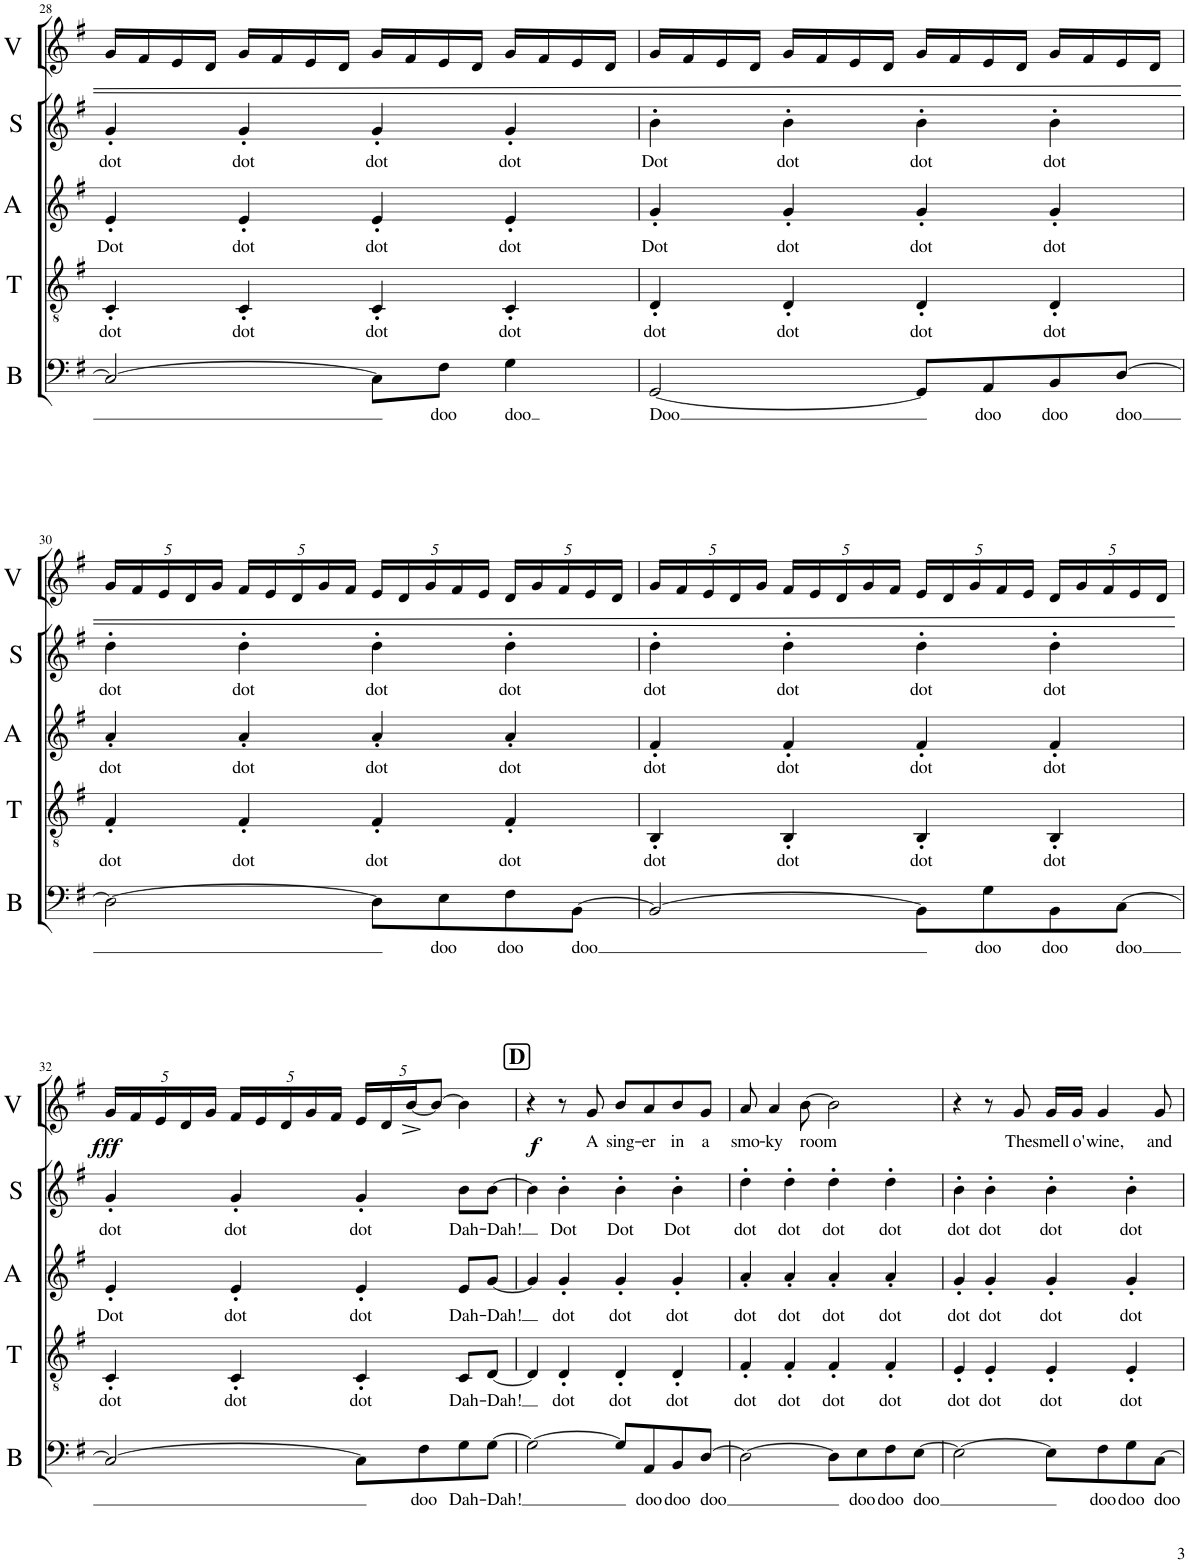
**kern	**text	**kern	**text	**kern	**text	**kern	**text	**kern	**text	**dynam
*part5	*part5	*part4	*part4	*part3	*part3	*part2	*part2	*part1	*part1	*part1
*staff5	*staff5	*staff4	*staff4	*staff3	*staff3	*staff2	*staff2	*staff1	*staff1	*staff1
*I"Bass	*	*I"Tenor	*	*I"Alto	*	*I"Soprano	*	*I"Soloist (Various)	*	*
*I'B	*	*I'T	*	*I'A	*	*I'S	*	*I'V	*	*
!!LO:PB:g=z
*clefF4	*	*clefGv2	*	*clefG2	*	*clefG2	*	*clefG2	*	*
*k[f#]	*	*k[f#]	*	*k[f#]	*	*k[f#]	*	*k[f#]	*	*
*M4/4	*	*M4/4	*	*M4/4	*	*M4/4	*	*M4/4	*	*
=28	=28	=28	=28	=28	=28	=28	=28	=28	=28	=28
!	!	!	!LO:LY:b	!	!LO:LY:b	!	!LO:LY:b	!	!	!
2C/_	.	4C'/	dot	4e'/	Dot	4g'/	dot	16g/LL	.	.
.	.	.	.	.	.	.	.	16f#/	.	.
.	.	.	.	.	.	.	.	16e/	.	.
.	.	.	.	.	.	.	.	16d/JJ	.	.
!	!	!	!LO:LY:b	!	!LO:LY:b	!	!LO:LY:b	!	!	!
.	.	4C'/	dot	4e'/	dot	4g'/	dot	16g/LL	.	.
.	.	.	.	.	.	.	.	16f#/	.	.
.	.	.	.	.	.	.	.	16e/	.	.
.	.	.	.	.	.	.	.	16d/JJ	.	.
!	!	!	!LO:LY:b	!	!LO:LY:b	!	!LO:LY:b	!	!	!
8C\L]	.	4C'/	dot	4e'/	dot	4g'/	dot	16g/LL	.	.
.	.	.	.	.	.	.	.	16f#/	.	.
!	!LO:LY:b	!	!	!	!	!	!	!	!	!
8F#\J	doo	.	.	.	.	.	.	16e/	.	.
.	.	.	.	.	.	.	.	16d/JJ	.	.
!	!LO:LY:b	!	!LO:LY:b	!	!LO:LY:b	!	!LO:LY:b	!	!	!
4G\	doo	4C'/	dot	4e'/	dot	4g'/	dot	16g/LL	.	.
.	.	.	.	.	.	.	.	16f#/	.	.
.	.	.	.	.	.	.	.	16e/	.	.
.	.	.	.	.	.	.	.	16d/JJ	.	.
=29	=29	=29	=29	=29	=29	=29	=29	=29	=29	=29
!	!LO:LY:b	!	!LO:LY:b	!	!LO:LY:b	!	!LO:LY:b	!	!	!
[2GG/	Doo	4D'/	dot	4g'/	Dot	4b'\	Dot	16g/LL	.	.
.	.	.	.	.	.	.	.	16f#/	.	.
.	.	.	.	.	.	.	.	16e/	.	.
.	.	.	.	.	.	.	.	16d/JJ	.	.
!	!	!	!LO:LY:b	!	!LO:LY:b	!	!LO:LY:b	!	!	!
.	.	4D'/	dot	4g'/	dot	4b'\	dot	16g/LL	.	.
.	.	.	.	.	.	.	.	16f#/	.	.
.	.	.	.	.	.	.	.	16e/	.	.
.	.	.	.	.	.	.	.	16d/JJ	.	.
!	!	!	!LO:LY:b	!	!LO:LY:b	!	!LO:LY:b	!	!	!
8GG/L]	.	4D'/	dot	4g'/	dot	4b'\	dot	16g/LL	.	.
.	.	.	.	.	.	.	.	16f#/	.	.
!	!LO:LY:b	!	!	!	!	!	!	!	!	!
8AA/	doo	.	.	.	.	.	.	16e/	.	.
.	.	.	.	.	.	.	.	16d/JJ	.	.
!	!LO:LY:b	!	!LO:LY:b	!	!LO:LY:b	!	!LO:LY:b	!	!	!
8BB/	doo	4D'/	dot	4g'/	dot	4b'\	dot	16g/LL	.	.
.	.	.	.	.	.	.	.	16f#/	.	.
!	!LO:LY:b	!	!	!	!	!	!	!	!	!
[8D/J	doo	.	.	.	.	.	.	16e/	.	.
.	.	.	.	.	.	.	.	16d/JJ	.	.
!!LO:LB:g=z
=30	=30	=30	=30	=30	=30	=30	=30	=30	=30	=30
!	!	!	!LO:LY:b	!	!LO:LY:b	!	!LO:LY:b	!	!	!
*	*	*	*	*	*	*	*	*Xbrackettup	*	*
2D\_	.	4F#'/	dot	4a'/	dot	4dd'\	dot	20g/LL	.	.
.	.	.	.	.	.	.	.	20f#/	.	.
.	.	.	.	.	.	.	.	20e/	.	.
.	.	.	.	.	.	.	.	20d/	.	.
.	.	.	.	.	.	.	.	20g/JJ	.	.
!	!	!	!LO:LY:b	!	!LO:LY:b	!	!LO:LY:b	!	!	!
.	.	4F#'/	dot	4a'/	dot	4dd'\	dot	20f#/LL	.	.
.	.	.	.	.	.	.	.	20e/	.	.
.	.	.	.	.	.	.	.	20d/	.	.
.	.	.	.	.	.	.	.	20g/	.	.
.	.	.	.	.	.	.	.	20f#/JJ	.	.
!	!	!	!LO:LY:b	!	!LO:LY:b	!	!LO:LY:b	!	!	!
8D\L]	.	4F#'/	dot	4a'/	dot	4dd'\	dot	20e/LL	.	.
.	.	.	.	.	.	.	.	20d/	.	.
.	.	.	.	.	.	.	.	20g/	.	.
!	!LO:LY:b	!	!	!	!	!	!	!	!	!
8E\	doo	.	.	.	.	.	.	.	.	.
.	.	.	.	.	.	.	.	20f#/	.	.
.	.	.	.	.	.	.	.	20e/JJ	.	.
!	!LO:LY:b	!	!LO:LY:b	!	!LO:LY:b	!	!LO:LY:b	!	!	!
8F#\	doo	4F#'/	dot	4a'/	dot	4dd'\	dot	20d/LL	.	.
.	.	.	.	.	.	.	.	20g/	.	.
.	.	.	.	.	.	.	.	20f#/	.	.
!	!LO:LY:b	!	!	!	!	!	!	!	!	!
[8BB\J	doo	.	.	.	.	.	.	.	.	.
.	.	.	.	.	.	.	.	20e/	.	.
.	.	.	.	.	.	.	.	20d/JJ	.	.
=31	=31	=31	=31	=31	=31	=31	=31	=31	=31	=31
!	!	!	!LO:LY:b	!	!LO:LY:b	!	!LO:LY:b	!	!	!
2BB/_	.	4BB'/	dot	4f#'/	dot	4dd'\	dot	20g/LL	.	.
.	.	.	.	.	.	.	.	20f#/	.	.
.	.	.	.	.	.	.	.	20e/	.	.
.	.	.	.	.	.	.	.	20d/	.	.
.	.	.	.	.	.	.	.	20g/JJ	.	.
!	!	!	!LO:LY:b	!	!LO:LY:b	!	!LO:LY:b	!	!	!
.	.	4BB'/	dot	4f#'/	dot	4dd'\	dot	20f#/LL	.	.
.	.	.	.	.	.	.	.	20e/	.	.
.	.	.	.	.	.	.	.	20d/	.	.
.	.	.	.	.	.	.	.	20g/	.	.
.	.	.	.	.	.	.	.	20f#/JJ	.	.
!	!	!	!LO:LY:b	!	!LO:LY:b	!	!LO:LY:b	!	!	!
8BB\L]	.	4BB'/	dot	4f#'/	dot	4dd'\	dot	20e/LL	.	.
.	.	.	.	.	.	.	.	20d/	.	.
.	.	.	.	.	.	.	.	20g/	.	.
!	!LO:LY:b	!	!	!	!	!	!	!	!	!
8G\	doo	.	.	.	.	.	.	.	.	.
.	.	.	.	.	.	.	.	20f#/	.	.
.	.	.	.	.	.	.	.	20e/JJ	.	.
!	!LO:LY:b	!	!LO:LY:b	!	!LO:LY:b	!	!LO:LY:b	!	!	!
8BB\	doo	4BB'/	dot	4f#'/	dot	4dd'\	dot	20d/LL	.	.
.	.	.	.	.	.	.	.	20g/	.	.
.	.	.	.	.	.	.	.	20f#/	.	.
!	!LO:LY:b	!	!	!	!	!	!	!	!	!
[8C\J	doo	.	.	.	.	.	.	.	.	.
.	.	.	.	.	.	.	.	20e/	.	.
.	.	.	.	.	.	.	.	20d/JJ	.	.
!!LO:LB:g=z
=32	=32	=32	=32	=32	=32	=32	=32	=32	=32	=32
!	!	!	!LO:LY:b	!	!LO:LY:b	!	!LO:LY:b	!	!	!LO:DY:b
2C/_	.	4C'/	dot	4e'/	Dot	4g'/	dot	20g/LL	.	fff
.	.	.	.	.	.	.	.	20f#/	.	.
.	.	.	.	.	.	.	.	20e/	.	.
.	.	.	.	.	.	.	.	20d/	.	.
.	.	.	.	.	.	.	.	20g/JJ	.	.
!	!	!	!LO:LY:b	!	!LO:LY:b	!	!LO:LY:b	!	!	!
.	.	4C'/	dot	4e'/	dot	4g'/	dot	20f#/LL	.	.
.	.	.	.	.	.	.	.	20e/	.	.
.	.	.	.	.	.	.	.	20d/	.	.
.	.	.	.	.	.	.	.	20g/	.	.
.	.	.	.	.	.	.	.	20f#/JJ	.	.
!	!	!	!LO:LY:b	!	!LO:LY:b	!	!LO:LY:b	!	!	!
8C\L]	.	4C'/	dot	4e'/	dot	4g'/	dot	20e/LL	.	.
.	.	.	.	.	.	.	.	20d/	.	.
.	.	.	.	.	.	.	.	[20b^/J	.	.
!	!LO:LY:b	!	!	!	!	!	!	!	!	!
8F#\	doo	.	.	.	.	.	.	.	.	.
.	.	.	.	.	.	.	.	10b/J_	.	.
!	!LO:LY:b	!	!LO:LY:b	!	!LO:LY:b	!	!LO:LY:b	!	!	!
8G\	Dah-	8C/L	Dah-	8e/L	Dah-	8b\L	Dah-	4b\]	.	.
!	!LO:LY:b	!	!LO:LY:b	!	!LO:LY:b	!	!LO:LY:b	!	!	!
[8G\J	-Dah!	[8D/J	-Dah!	[8g/J	-Dah!	[8b\J	Dah!	.	.	.
!!LO:REH:place=s1:a:B:cj:fs=14:t=D
=33	=33	=33	=33	=33	=33	=33	=33	=33	=33	=33
!	!	!	!	!	!	!	!	!	!	!LO:DY:b
2G\_	.	4D/]	.	4g/]	.	4b\]	.	4r	.	f
!	!	!	!LO:LY:b	!	!LO:LY:b	!	!LO:LY:b	!	!	!
.	.	4D'/	dot	4g'/	dot	4b'\	Dot	8r	.	.
!	!	!	!	!	!	!	!	!	!LO:LY:b	!
.	.	.	.	.	.	.	.	8g/	A	.
!	!	!	!LO:LY:b	!	!LO:LY:b	!	!LO:LY:b	!	!LO:LY:b	!
8G/L]	.	4D'/	dot	4g'/	dot	4b'\	Dot	8b/L	sing-	.
!	!LO:LY:b	!	!	!	!	!	!	!	!LO:LY:b	!
8AA/	doo	.	.	.	.	.	.	8a/	-er	.
!	!LO:LY:b	!	!LO:LY:b	!	!LO:LY:b	!	!LO:LY:b	!	!LO:LY:b	!
8BB/	doo	4D'/	dot	4g'/	dot	4b'\	Dot	8b/	in	.
!	!LO:LY:b	!	!	!	!	!	!	!	!LO:LY:b	!
[8D/J	doo	.	.	.	.	.	.	8g/J	a	.
=34	=34	=34	=34	=34	=34	=34	=34	=34	=34	=34
!	!	!	!LO:LY:b	!	!LO:LY:b	!	!LO:LY:b	!	!LO:LY:b	!
2D\_	.	4F#'/	dot	4a'/	dot	4dd'\	dot	8a/	smo-	.
!	!	!	!	!	!	!	!	!	!LO:LY:b	!
.	.	.	.	.	.	.	.	4a/	-ky	.
!	!	!	!LO:LY:b	!	!LO:LY:b	!	!LO:LY:b	!	!	!
.	.	4F#'/	dot	4a'/	dot	4dd'\	dot	.	.	.
!	!	!	!	!	!	!	!	!	!LO:LY:b	!
.	.	.	.	.	.	.	.	[8b\	room	.
!	!	!	!LO:LY:b	!	!LO:LY:b	!	!LO:LY:b	!	!	!
8D\L]	.	4F#'/	dot	4a'/	dot	4dd'\	dot	2b\]	.	.
!	!LO:LY:b	!	!	!	!	!	!	!	!	!
8E\	doo	.	.	.	.	.	.	.	.	.
!	!LO:LY:b	!	!LO:LY:b	!	!LO:LY:b	!	!LO:LY:b	!	!	!
8F#\	doo	4F#'/	dot	4a'/	dot	4dd'\	dot	.	.	.
!	!LO:LY:b	!	!	!	!	!	!	!	!	!
[8E\J	doo	.	.	.	.	.	.	.	.	.
=35	=35	=35	=35	=35	=35	=35	=35	=35	=35	=35
!	!	!	!LO:LY:b	!	!LO:LY:b	!	!LO:LY:b	!	!	!
2E\_	.	4E'/	dot	4g'/	dot	4b'\	dot	4r	.	.
!	!	!	!LO:LY:b	!	!LO:LY:b	!	!LO:LY:b	!	!	!
.	.	4E'/	dot	4g'/	dot	4b'\	dot	8r	.	.
!	!	!	!	!	!	!	!	!	!LO:LY:b	!
.	.	.	.	.	.	.	.	8g/	The	.
!	!	!	!LO:LY:b	!	!LO:LY:b	!	!LO:LY:b	!	!LO:LY:b	!
8E\L]	.	4E'/	dot	4g'/	dot	4b'\	dot	16g/LL	smell	.
!	!	!	!	!	!	!	!	!	!LO:LY:b	!
.	.	.	.	.	.	.	.	16g/JJ	o'	.
!	!LO:LY:b	!	!	!	!	!	!	!	!LO:LY:b	!
8F#\	doo	.	.	.	.	.	.	4g/	wine,	.
!	!LO:LY:b	!	!LO:LY:b	!	!LO:LY:b	!	!LO:LY:b	!	!	!
8G\	doo	4E'/	dot	4g'/	dot	4b'\	dot	.	.	.
!	!LO:LY:b	!	!	!	!	!	!	!	!LO:LY:b	!
[8C\J	doo	.	.	.	.	.	.	8g/	and	.
=	=	=	=	=	=	=	=	=	=	=
*-	*-	*-	*-	*-	*-	*-	*-	*-	*-	*-
